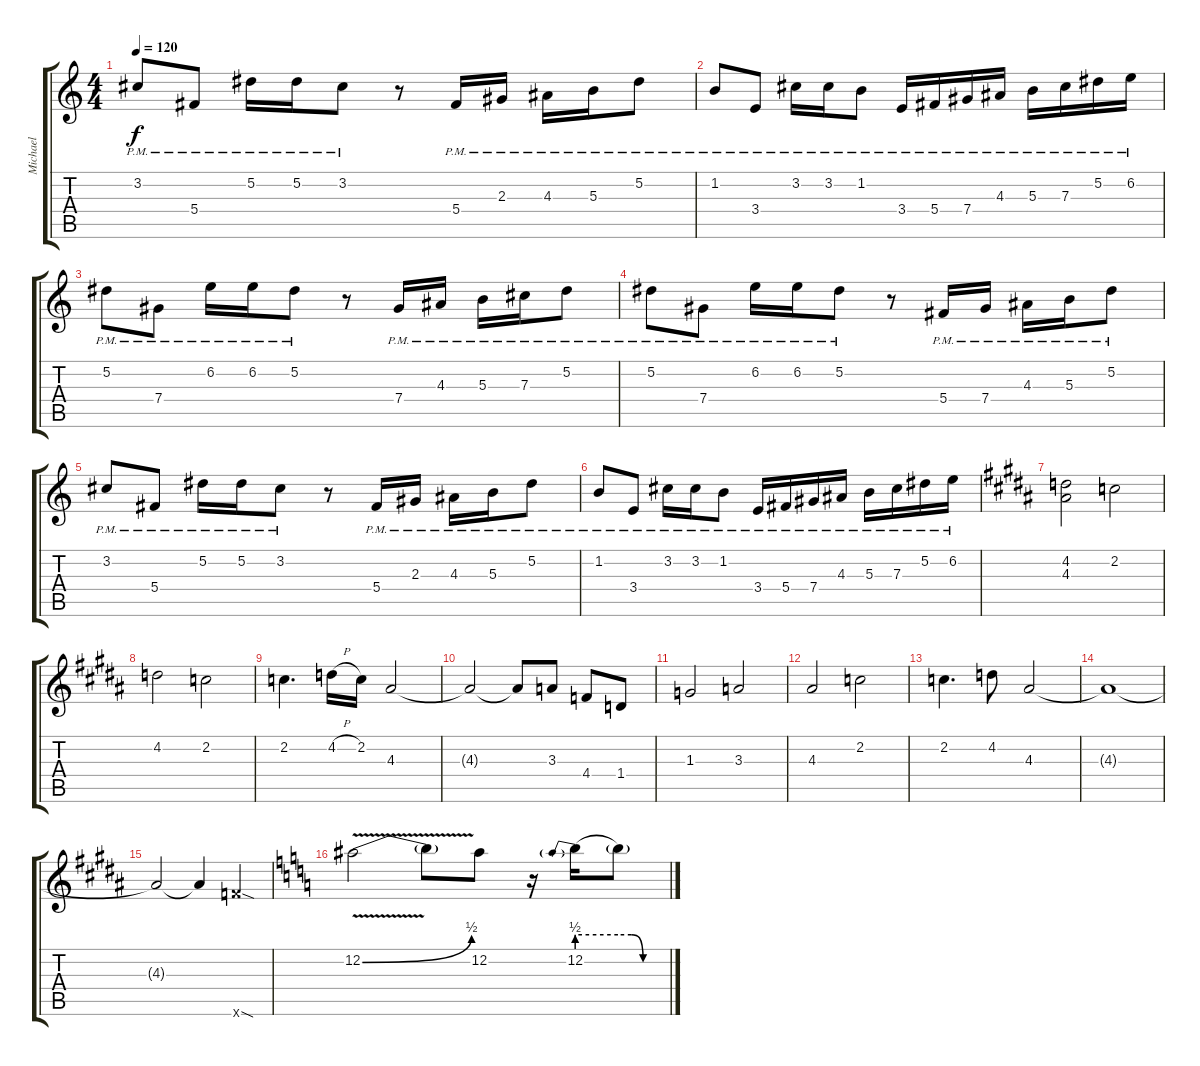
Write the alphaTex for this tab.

\track ("Michael" "Michael") {instrument distortionguitar}
\staff {score tabs}
\tuning (Eb4 Bb3 Gb3 Db3 Ab2 Eb2) {hide}
\ts (4 4)
\tempo 120
\clef g2
\ks aminor
3.2{pm}.8{dy f} 5.4{pm}.8 5.2{pm}.16 5.2{pm}.16 3.2{pm}.8 r.8 5.4{pm}.16 2.3{pm}.16 4.3{pm}.16 5.3{pm}.16 5.2{pm}.8 |
1.2{pm}.8 3.4{pm}.8 3.2{pm}.16 3.2{pm}.16 1.2{pm}.8 3.4{pm}.16 5.4{pm}.16 7.4{pm}.16 4.3{pm}.16 5.3{pm}.16 7.3{pm}.16 5.2{pm}.16 6.2{pm}.16 |
5.2{pm}.8 7.4{pm}.8 6.2{pm}.16 6.2{pm}.16 5.2{pm}.8 r.8 7.4{pm}.16 4.3{pm}.16 5.3{pm}.16 7.3{pm}.16 5.2{pm}.8 |
5.2{pm}.8 7.4{pm}.8 6.2{pm}.16 6.2{pm}.16 5.2{pm}.8 r.8 5.4{pm}.16 7.4{pm}.16 4.3{pm}.16 5.3{pm}.16 5.2{pm}.8 |
3.2{pm}.8 5.4{pm}.8 5.2{pm}.16 5.2{pm}.16 3.2{pm}.8 r.8 5.4{pm}.16 2.3{pm}.16 4.3{pm}.16 5.3{pm}.16 5.2{pm}.8 |
1.2{pm}.8 3.4{pm}.8 3.2{pm}.16 3.2{pm}.16 1.2{pm}.8 3.4{pm}.16 5.4{pm}.16 7.4{pm}.16 4.3{pm}.16 5.3{pm}.16 7.3{pm}.16 5.2{pm}.16 6.2{pm}.16 |
\ks g#minor
(4.2 4.3).2 2.2.2 |
4.2.2 2.2.2 |
2.2.4{d} 4.2{h}.16 2.2.16 4.3.2 |
4.3{t}.2 4.3{t}.8 3.3.8 4.4.8 1.4.8 |
1.3.2 3.3.2 |
4.3.2 2.2.2 |
2.2.4{d} 4.2.8 4.3.2 |
4.3{t}.1 |
4.3{t}.2 4.3{t}.4 14.6{sod x}.4 |
\ks aminor
12.2{be (bend 0 0 60 2) v}.2 12.2{t}.8 12.2.8 r.16 12.2{be (prebend 0 2 60 2)}.16 12.2{be (custom 0 2 15 2 30 0 60 0) t}.8
